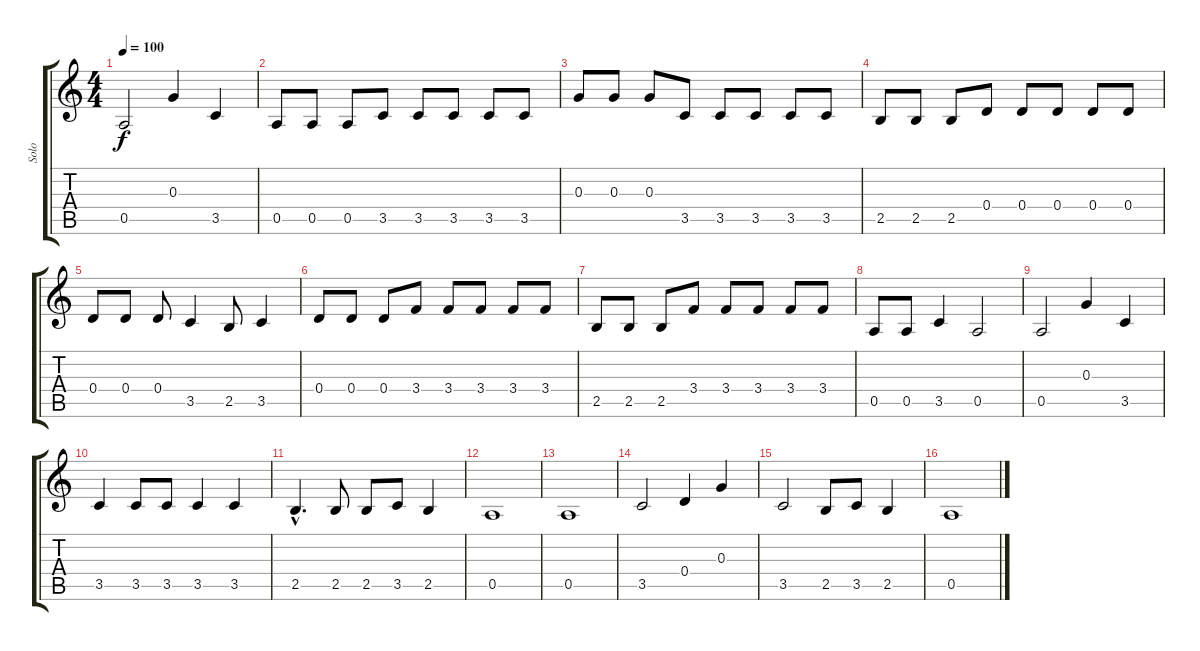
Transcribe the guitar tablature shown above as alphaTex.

\track ("Solo" "Solo") {instrument electricguitarjazz}
\staff {score tabs}
\tuning (E4 B3 G3 D3 A2 E2) {hide}
\ts (4 4)
\tempo 100
\clef g2
\ks c
0.5.2{dy f} 0.3.4 3.5.4 |
0.5.8 0.5.8 0.5.8 3.5.8 3.5.8 3.5.8 3.5.8 3.5.8 |
0.3.8 0.3.8 0.3.8 3.5.8 3.5.8 3.5.8 3.5.8 3.5.8 |
2.5.8 2.5.8 2.5.8 0.4.8 0.4.8 0.4.8 0.4.8 0.4.8 |
0.4.8 0.4.8 0.4.8 3.5.4 2.5.8 3.5.4 |
0.4.8 0.4.8 0.4.8 3.4.8 3.4.8 3.4.8 3.4.8 3.4.8 |
2.5.8 2.5.8 2.5.8 3.4.8 3.4.8 3.4.8 3.4.8 3.4.8 |
0.5.8 0.5.8 3.5.4 0.5.2 |
0.5.2 0.3.4 3.5.4 |
3.5.4 3.5.8 3.5.8 3.5.4 3.5.4 |
2.5{hac}.4{d} 2.5.8 2.5.8 3.5.8 2.5.4 |
0.5.1 |
0.5.1 |
3.5.2 0.4.4 0.3.4 |
3.5.2 2.5.8 3.5.8 2.5.4 |
0.5.1
